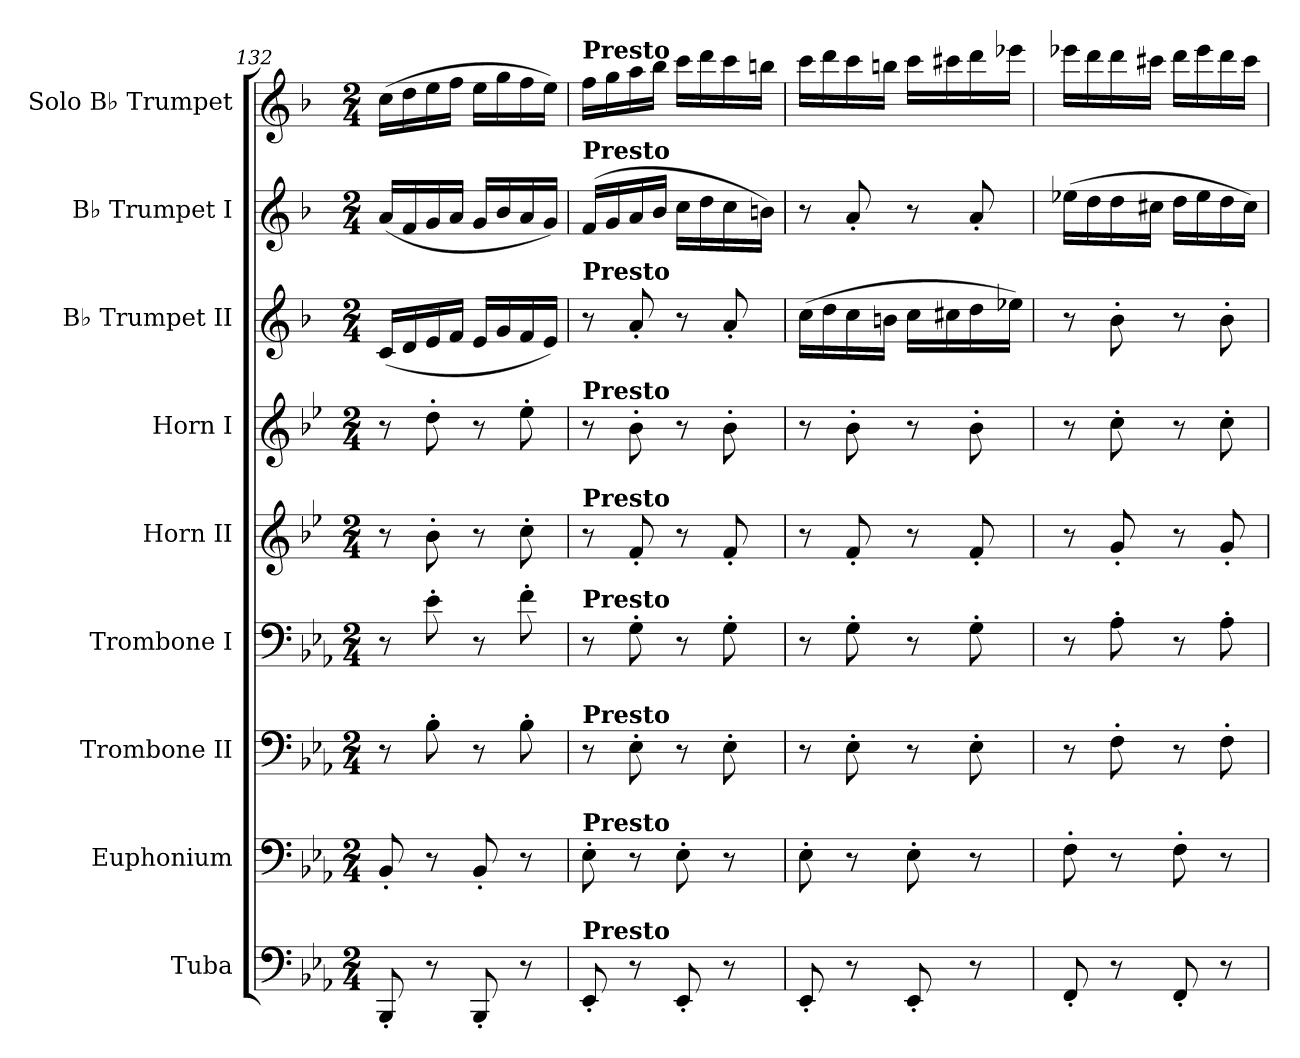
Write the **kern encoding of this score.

**kern	**kern	**kern	**kern	**kern	**kern	**kern	**kern	**kern
*part9	*part8	*part7	*part6	*part5	*part4	*part3	*part2	*part1
*staff9	*staff8	*staff7	*staff6	*staff5	*staff4	*staff3	*staff2	*staff1
*I"Tuba	*I"Euphonium	*I"Trombone II	*I"Trombone I	*I"Horn II	*I"Horn I	*I"B♭ Trumpet II	*I"B♭ Trumpet I	*I"Solo B♭ Trumpet
*I'Tba.	*I'Euph.	*I'Tbn. II	*I'Tbn. I	*I'Hn. II	*I'Hn. I	*I'Tpt. II	*I'Tpt. I	*I'Solo
*clefF4	*clefF4	*clefF4	*clefF4	*clefG2	*clefG2	*clefG2	*clefG2	*clefG2
*	*	*	*	*ITrd4c7	*ITrd4c7	*ITrd1c2	*ITrd1c2	*ITrd1c2
*k[b-e-a-]	*k[b-e-a-]	*k[b-e-a-]	*k[b-e-a-]	*k[b-e-a-]	*k[b-e-a-]	*k[b-e-a-]	*k[b-e-a-]	*k[b-e-a-]
*M2/4	*M2/4	*M2/4	*M2/4	*M2/4	*M2/4	*M2/4	*M2/4	*M2/4
*MM110	*MM110	*MM110	*MM110	*MM110	*MM110	*MM110	*MM110	*MM110
=132	=132	=132	=132	=132	=132	=132	=132	=132
8BBB-'/	8BB-'/	8r	8r	8r	8r	(<16B-/LL	(<16g/LL	(>16b-\LL
.	.	.	.	.	.	16c/	16e-/	16cc\
*	*	*	*	*	*	*	*	*MM112
8r	8r	8B-'\	8e-'\	8e-'\	8g'\	16d/	16f/	16dd\
.	.	.	.	.	.	16e-/JJ	16g/JJ	16ee-\JJ
*	*	*	*	*	*	*	*	*MM114
8BBB-'/	8BB-'/	8r	8r	8r	8r	16d/LL	16f/LL	16dd\LL
.	.	.	.	.	.	16f/	16a-/	16ff\
*	*	*	*	*	*	*	*	*MM116
8r	8r	8B-'\	8f'\	8f'\	8a-'\	16e-/	16g/	16ee-\
*	*	*	*	*	*	*	*	*MM118
.	.	.	.	.	.	16d/JJ)	16f/JJ)	16dd\JJ)
!!LO:PB:g=z
=133	=133	=133	=133	=133	=133	=133	=133	=133
!!LO:REH:place=s1:a:B:fs=14:t=133
*	*	*	*	*	*	*	*	*MM120
!	!	!	!	!	!	!	!	!LO:TX:a:B:t=Presto
!	!	!	!	!	!	!	!LO:TX:a:B:t=Presto	!
!	!	!	!	!	!	!LO:TX:a:B:t=Presto	!	!
!	!	!	!	!	!LO:TX:a:B:t=Presto	!	!	!
!	!	!	!	!LO:TX:a:B:t=Presto	!	!	!	!
!	!	!	!LO:TX:a:B:t=Presto	!	!	!	!	!
!	!	!LO:TX:a:B:t=Presto	!	!	!	!	!	!
!	!LO:TX:a:B:t=Presto	!	!	!	!	!	!	!
!LO:TX:a:B:t=Presto	!	!	!	!	!	!	!	!
8EE-'/	8E-'\	8r	8r	8r	8r	8r	(>16e-/LL	16ee-\LL
.	.	.	.	.	.	.	16f/	16ff\
8r	8r	8E-'\	8G'\	8B-'/	8e-'\	8g'/	16g/	16gg\
.	.	.	.	.	.	.	16a-/JJ	16aa-\JJ
8EE-'/	8E-'\	8r	8r	8r	8r	8r	16b-\LL	16bb-\LL
.	.	.	.	.	.	.	16cc\	16ccc\
8r	8r	8E-'\	8G'\	8B-'/	8e-'\	8g'/	16b-\	16bb-\
.	.	.	.	.	.	.	16an\JJ)	16aan\JJ
=134	=134	=134	=134	=134	=134	=134	=134	=134
8EE-'/	8E-'\	8r	8r	8r	8r	(>16b-\LL	8r	16bb-\LL
.	.	.	.	.	.	16cc\	.	16ccc\
8r	8r	8E-'\	8G'\	8B-'/	8e-'\	16b-\	8g'/	16bb-\
.	.	.	.	.	.	16an\JJ	.	16aan\JJ
8EE-'/	8E-'\	8r	8r	8r	8r	16b-\LL	8r	16bb-\LL
.	.	.	.	.	.	16bn\	.	16bbn\
8r	8r	8E-'\	8G'\	8B-'/	8e-'\	16cc\	8g'/	16ccc\
.	.	.	.	.	.	16dd-X\JJ)	.	16ddd-X\JJ
=135	=135	=135	=135	=135	=135	=135	=135	=135
8FF'/	8F'\	8r	8r	8r	8r	8r	(>16dd-X\LL	16ddd-X\LL
.	.	.	.	.	.	.	16cc\	16ccc\
8r	8r	8F'\	8A-'\	8c'/	8f'\	8a-'\	16cc\	16ccc\
.	.	.	.	.	.	.	16bn\JJ	16bbn\JJ
8FF'/	8F'\	8r	8r	8r	8r	8r	16cc\LL	16ccc\LL
.	.	.	.	.	.	.	16dd-\	16ddd-\
8r	8r	8F'\	8A-'\	8c'/	8f'\	8a-'\	16cc\	16ccc\
.	.	.	.	.	.	.	16b\JJ)	16bb\JJ
=	=	=	=	=	=	=	=	=
*-	*-	*-	*-	*-	*-	*-	*-	*-
